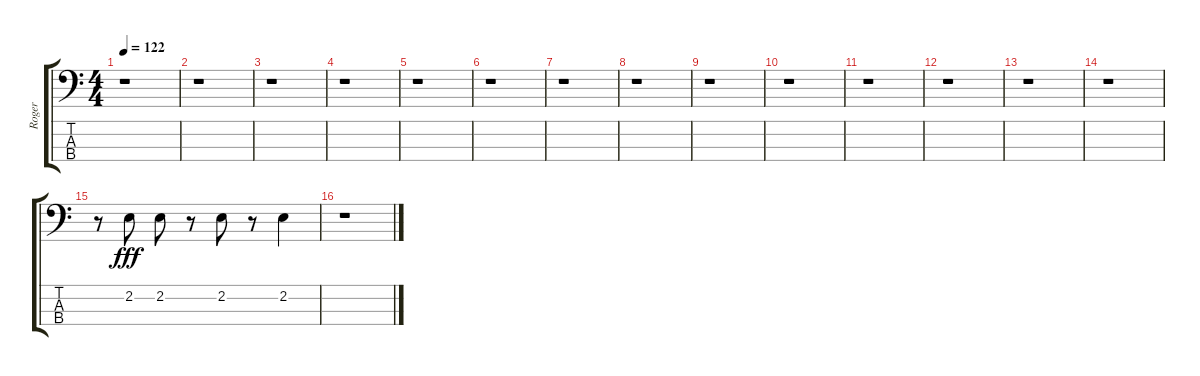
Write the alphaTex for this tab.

\track ("Roger" "Roger") {instrument electricbassfinger}
\staff {score tabs}
\tuning (G2 D2 A1 E1) {hide}
\ts (4 4)
\tempo 122
\clef f4
\ks c
r.1{dy fff} |
r.1 |
r.1 |
r.1 |
r.1 |
r.1 |
r.1 |
r.1 |
r.1 |
r.1 |
r.1 |
r.1 |
r.1 |
r.1 |
r.8 2.2.8 2.2.8 r.8 2.2.8 r.8 2.2.4 |
r.1
